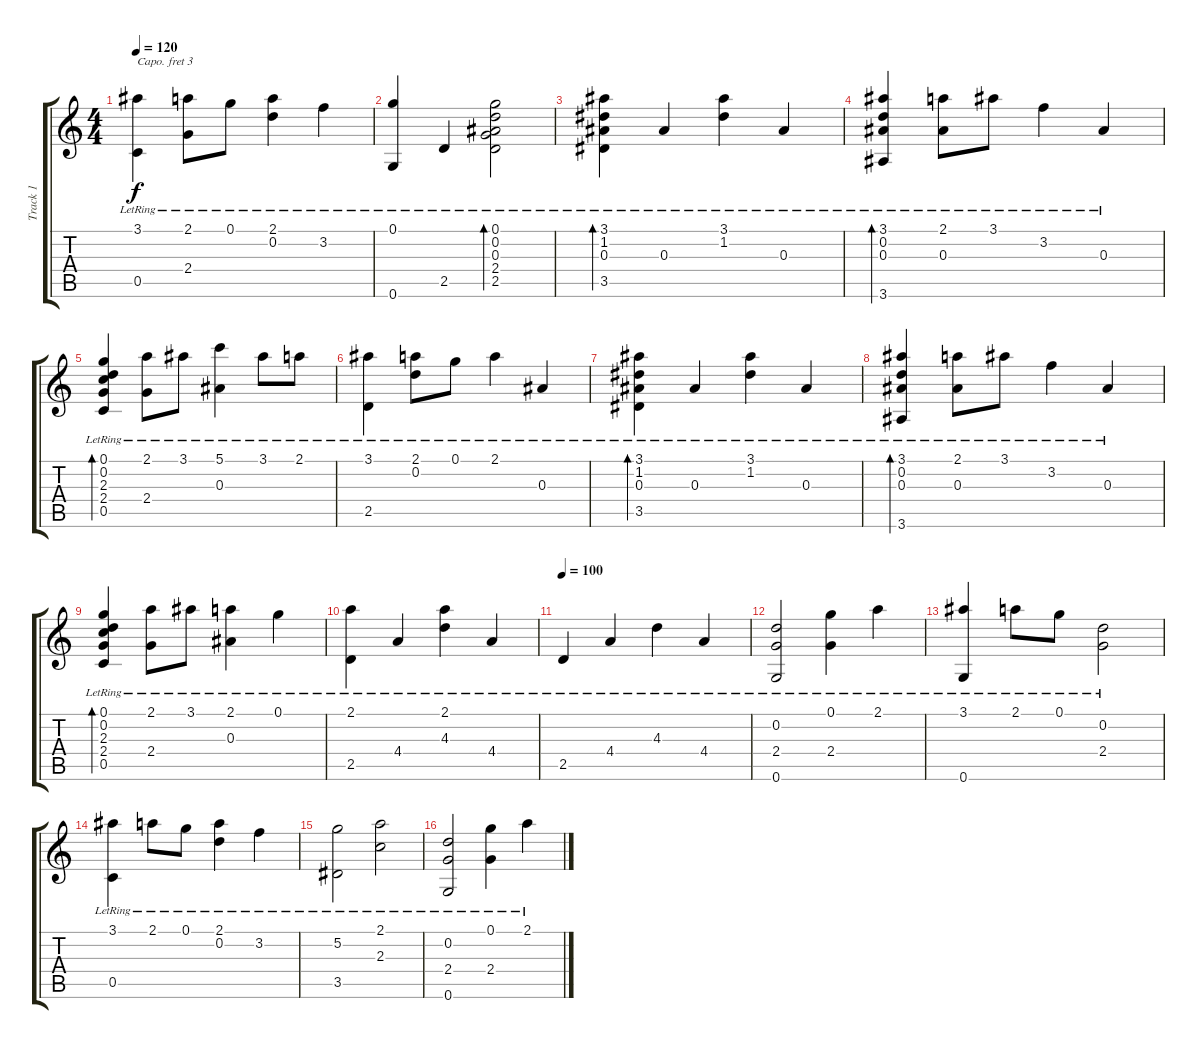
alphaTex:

\track ("Track 1" "Track 1") {instrument acousticguitarnylon}
\staff {score tabs}
\capo 3
\tuning (E4 B3 G3 D3 A2 E2) {hide}
\ts (4 4)
\tempo 120
\clef g2
\ks c
(3.1{lr} 0.5{lr}).4{dy f} (2.1{lr} 2.4{lr}).8 0.1{lr}.8 (2.1{lr} 0.2{lr}).4 3.2{lr}.4 |
(0.1{lr} 0.6{lr}).4 2.5{lr}.4 (0.1{lr} 0.2{lr} 0.3{lr} 2.4{lr} 2.5{lr}).2{bd 120} |
(3.1{lr} 1.2{lr} 0.3 3.5{lr}).4{bd 120} 0.3{lr}.4 (3.1{lr} 1.2{lr}).4 0.3{lr}.4 |
(3.1{lr} 0.2{lr} 0.3{lr} 3.6{lr}).4{bd 120} (2.1{lr} 0.3).8 3.1{lr}.8 3.2{lr}.4 0.3{lr}.4 |
(0.1{lr} 0.2{lr} 2.3{lr} 2.4{lr} 0.5{lr}).4{bd 120} (2.1{lr} 2.4{lr}).8 3.1{lr}.8 (5.1{lr} 0.3{lr}).4 3.1{lr}.8 2.1{lr}.8 |
(3.1{lr} 2.5{lr}).4 (2.1{lr} 0.2{lr}).8 0.1{lr}.8 2.1{lr}.4 0.3{lr}.4 |
(3.1{lr} 1.2{lr} 0.3 3.5{lr}).4{bd 120} 0.3{lr}.4 (3.1{lr} 1.2{lr}).4 0.3{lr}.4 |
(3.1{lr} 0.2{lr} 0.3{lr} 3.6{lr}).4{bd 120} (2.1{lr} 0.3).8 3.1{lr}.8 3.2{lr}.4 0.3{lr}.4 |
(0.1{lr} 0.2{lr} 2.3{lr} 2.4{lr} 0.5{lr}).4{bd 120} (2.1{lr} 2.4{lr}).8 3.1{lr}.8 (2.1{lr} 0.3{lr}).4 0.1{lr}.4 |
(2.1{lr} 2.5{lr}).4 4.4{lr}.4 (2.1{lr} 4.3{lr}).4 4.4{lr}.4 |
\tempo 100
2.5{lr}.4 4.4{lr}.4 4.3{lr}.4 4.4{lr}.4 |
(0.2{lr} 2.4{lr} 0.6{lr}).2 (0.1{lr} 2.4{lr}).4 2.1{lr}.4 |
(3.1{lr} 0.6{lr}).4 2.1{lr}.8 0.1{lr}.8 (0.2{lr} 2.4{lr}).2 |
(3.1{lr} 0.5{lr}).4 2.1{lr}.8 0.1{lr}.8 (2.1{lr} 0.2{lr}).4 3.2{lr}.4 |
(5.2{lr} 3.5{lr}).2 (2.1{lr} 2.3{lr}).2 |
(0.2{lr} 2.4{lr} 0.6{lr}).2 (0.1{lr} 2.4{lr}).4 2.1{lr}.4
